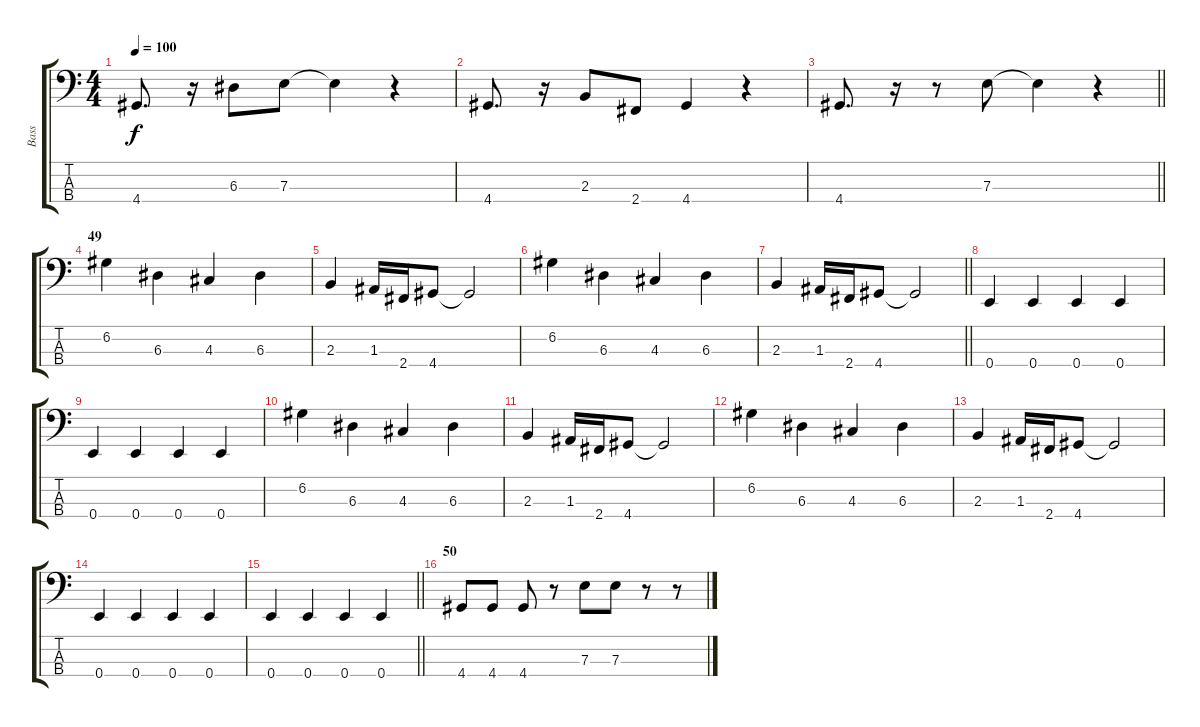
\track ("Bass" "Bass") {instrument electricbassfinger}
\staff {score tabs}
\tuning (G2 D2 A1 E1) {hide}
\ts (4 4)
\tempo 100
\clef f4
\ks c
4.4.8{d dy f} r.16 6.3.8 7.3.8 7.3{t}.4 r.4 |
4.4.8{d} r.16 2.3.8 2.4.8 4.4.4 r.4 |
\barLineRight lightlight
4.4.8{d} r.16 r.8 7.3.8 7.3{t}.4 r.4 |
\section ("" "49")
6.2.4 6.3.4 4.3.4 6.3.4 |
2.3.4 1.3.16 2.4.16 4.4.8 4.4{t}.2 |
6.2.4 6.3.4 4.3.4 6.3.4 |
\barLineRight lightlight
2.3.4 1.3.16 2.4.16 4.4.8 4.4{t}.2 |
\section ("" "")
0.4.4 0.4.4 0.4.4 0.4.4 |
0.4.4 0.4.4 0.4.4 0.4.4 |
6.2.4 6.3.4 4.3.4 6.3.4 |
2.3.4 1.3.16 2.4.16 4.4.8 4.4{t}.2 |
6.2.4 6.3.4 4.3.4 6.3.4 |
2.3.4 1.3.16 2.4.16 4.4.8 4.4{t}.2 |
0.4.4 0.4.4 0.4.4 0.4.4 |
\barLineRight lightlight
0.4.4 0.4.4 0.4.4 0.4.4 |
\section ("" "50")
4.4.8 4.4.8 4.4.8 r.8 7.3.8 7.3.8 r.8 r.8
